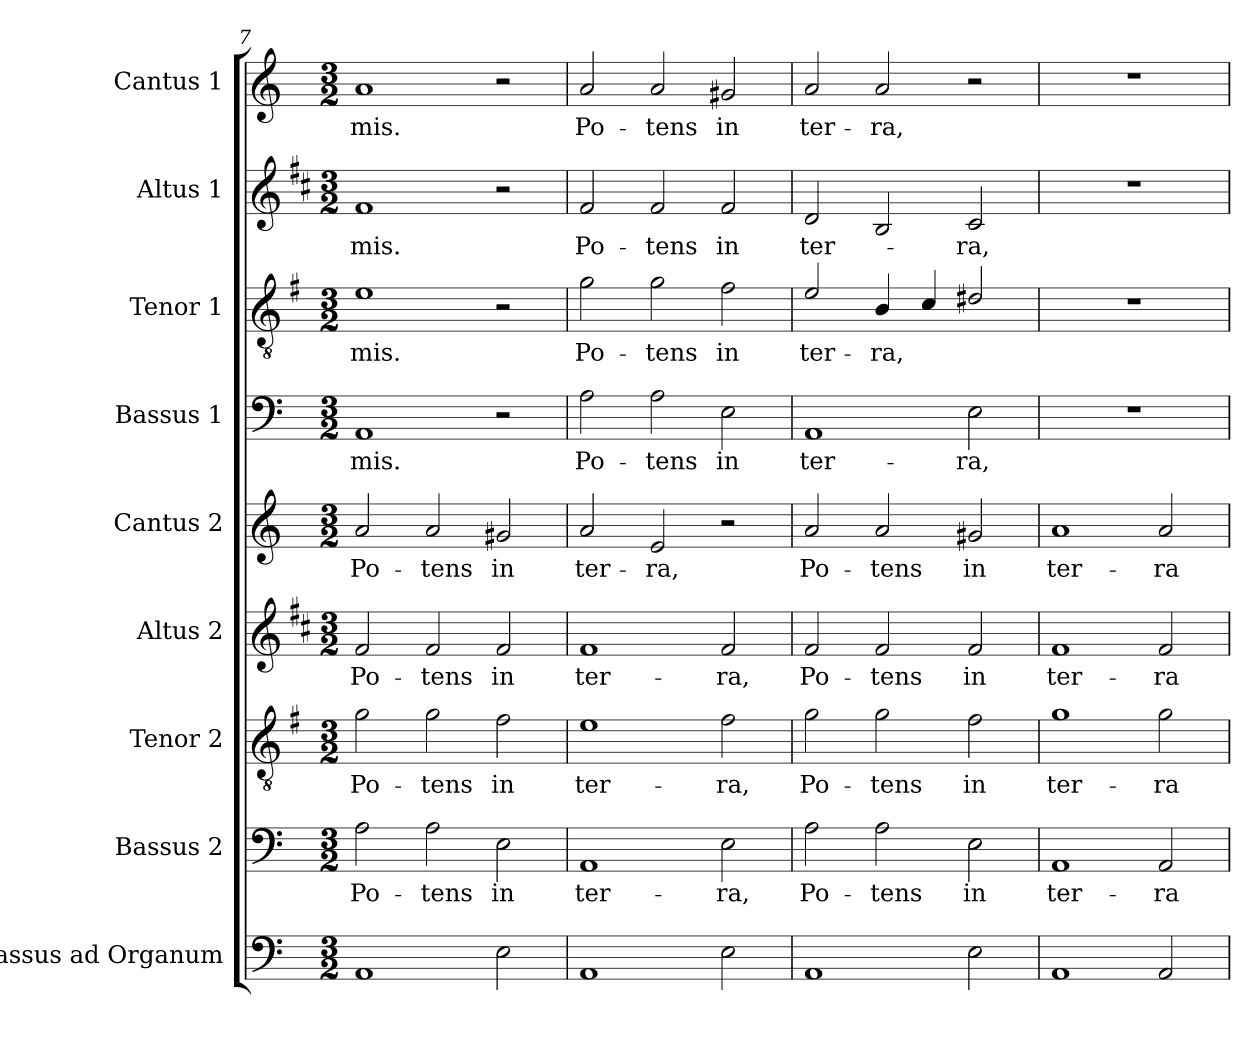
**kern	**kern	**text	**kern	**text	**kern	**text	**kern	**text	**kern	**text	**kern	**text	**kern	**text	**kern	**text
*part9	*part8	*part8	*part7	*part7	*part6	*part6	*part5	*part5	*part4	*part4	*part3	*part3	*part2	*part2	*part1	*part1
*staff9	*staff8	*staff8	*staff7	*staff7	*staff6	*staff6	*staff5	*staff5	*staff4	*staff4	*staff3	*staff3	*staff2	*staff2	*staff1	*staff1
*I"Bassus ad Organum	*I"Bassus 2	*	*I"Tenor 2	*	*I"Altus 2	*	*I"Cantus 2	*	*I"Bassus 1	*	*I"Tenor 1	*	*I"Altus 1	*	*I"Cantus 1	*
*I'Org	*I'B2	*	*I'T2	*	*I'A2	*	*I'C2	*	*I'B1	*	*I'T1	*	*I'A1	*	*I'C1	*
*clefF4	*clefF4	*	*clefGv2	*	*clefG2	*	*clefG2	*	*clefF4	*	*clefGv2	*	*clefG2	*	*clefG2	*
*	*	*	*ITrd4c7	*	*ITrd1c2	*	*	*	*	*	*ITrd4c7	*	*ITrd1c2	*	*	*
*k[]	*k[]	*	*k[]	*	*k[]	*	*k[]	*	*k[]	*	*k[]	*	*k[]	*	*k[]	*
*C:	*C:	*	*C:	*	*C:	*	*C:	*	*C:	*	*C:	*	*C:	*	*C:	*
*M3/2	*M3/2	*	*M3/2	*	*M3/2	*	*M3/2	*	*M3/2	*	*M3/2	*	*M3/2	*	*M3/2	*
=7	=7	=7	=7	=7	=7	=7	=7	=7	=7	=7	=7	=7	=7	=7	=7	=7
!	!	!LO:LY:b	!	!LO:LY:b	!	!LO:LY:b	!	!LO:LY:b	!	!LO:LY:b	!	!LO:LY:b	!	!LO:LY:b	!	!LO:LY:b
1AA	2A\	Po-	2c\	Po-	2e/	Po-	2a/	Po-	1AA	-mis.	1A	-mis.	1e	-mis.	1a	-mis.
!	!	!LO:LY:b	!	!LO:LY:b	!	!LO:LY:b	!	!LO:LY:b	!	!	!	!	!	!	!	!
.	2A\	-tens	2c\	-tens	2e/	-tens	2a/	-tens	.	.	.	.	.	.	.	.
!	!	!LO:LY:b	!	!LO:LY:b	!	!LO:LY:b	!	!LO:LY:b	!	!	!	!	!	!	!	!
2E\	2E\	in	2B\	in	2e/	in	2g#X/	in	2r	.	2r	.	2r	.	2r	.
=8	=8	=8	=8	=8	=8	=8	=8	=8	=8	=8	=8	=8	=8	=8	=8	=8
!	!	!LO:LY:b	!	!LO:LY:b	!	!LO:LY:b	!	!LO:LY:b	!	!LO:LY:b	!	!LO:LY:b	!	!LO:LY:b	!	!LO:LY:b
1AA	1AA	ter-	1A	ter-	1e	ter-	2a/	ter-	2A\	Po-	2c\	Po-	2e/	Po-	2a/	Po-
!	!	!	!	!	!	!	!	!LO:LY:b	!	!LO:LY:b	!	!LO:LY:b	!	!LO:LY:b	!	!LO:LY:b
.	.	.	.	.	.	.	2e/	-ra,	2A\	-tens	2c\	-tens	2e/	-tens	2a/	-tens
!	!	!LO:LY:b	!	!LO:LY:b	!	!LO:LY:b	!	!	!	!LO:LY:b	!	!LO:LY:b	!	!LO:LY:b	!	!LO:LY:b
2E\	2E\	-ra,	2B\	-ra,	2e/	-ra,	2r	.	2E\	in	2B\	in	2e/	in	2g#X/	in
=9	=9	=9	=9	=9	=9	=9	=9	=9	=9	=9	=9	=9	=9	=9	=9	=9
!	!	!LO:LY:b	!	!LO:LY:b	!	!LO:LY:b	!	!LO:LY:b	!	!LO:LY:b	!	!LO:LY:b	!	!LO:LY:b	!	!LO:LY:b
1AA	2A\	Po-	2c\	Po-	2e/	Po-	2a/	Po-	1AA	ter-	2A/	ter-	2c/	ter-	2a/	ter-
!	!	!LO:LY:b	!	!LO:LY:b	!	!LO:LY:b	!	!LO:LY:b	!	!	!	!LO:LY:b	!	!	!	!LO:LY:b
.	2A\	-tens	2c\	-tens	2e/	-tens	2a/	-tens	.	.	4E/	-ra,	2A/	.	2a/	-ra,
.	.	.	.	.	.	.	.	.	.	.	4F/	.	.	.	.	.
!	!	!LO:LY:b	!	!LO:LY:b	!	!LO:LY:b	!	!LO:LY:b	!	!LO:LY:b	!	!	!	!LO:LY:b	!	!
2E\	2E\	in	2B\	in	2e/	in	2g#X/	in	2E\	-ra,	2G#X/	.	2B/	-ra,	2r	.
!!LO:LB:g=z
=10	=10	=10	=10	=10	=10	=10	=10	=10	=10	=10	=10	=10	=10	=10	=10	=10
!	!	!LO:LY:b	!	!LO:LY:b	!	!LO:LY:b	!	!LO:LY:b	!	!	!	!	!	!	!	!
1AA	1AA	ter-	1c	ter-	1e	ter-	1a	ter-	1.r	.	1.r	.	1.r	.	1.r	.
!	!	!LO:LY:b	!	!LO:LY:b	!	!LO:LY:b	!	!LO:LY:b	!	!	!	!	!	!	!	!
2AA/	2AA/	-ra	2c\	-ra	2e/	-ra	2a/	-ra	.	.	.	.	.	.	.	.
=	=	=	=	=	=	=	=	=	=	=	=	=	=	=	=	=
*-	*-	*-	*-	*-	*-	*-	*-	*-	*-	*-	*-	*-	*-	*-	*-	*-
